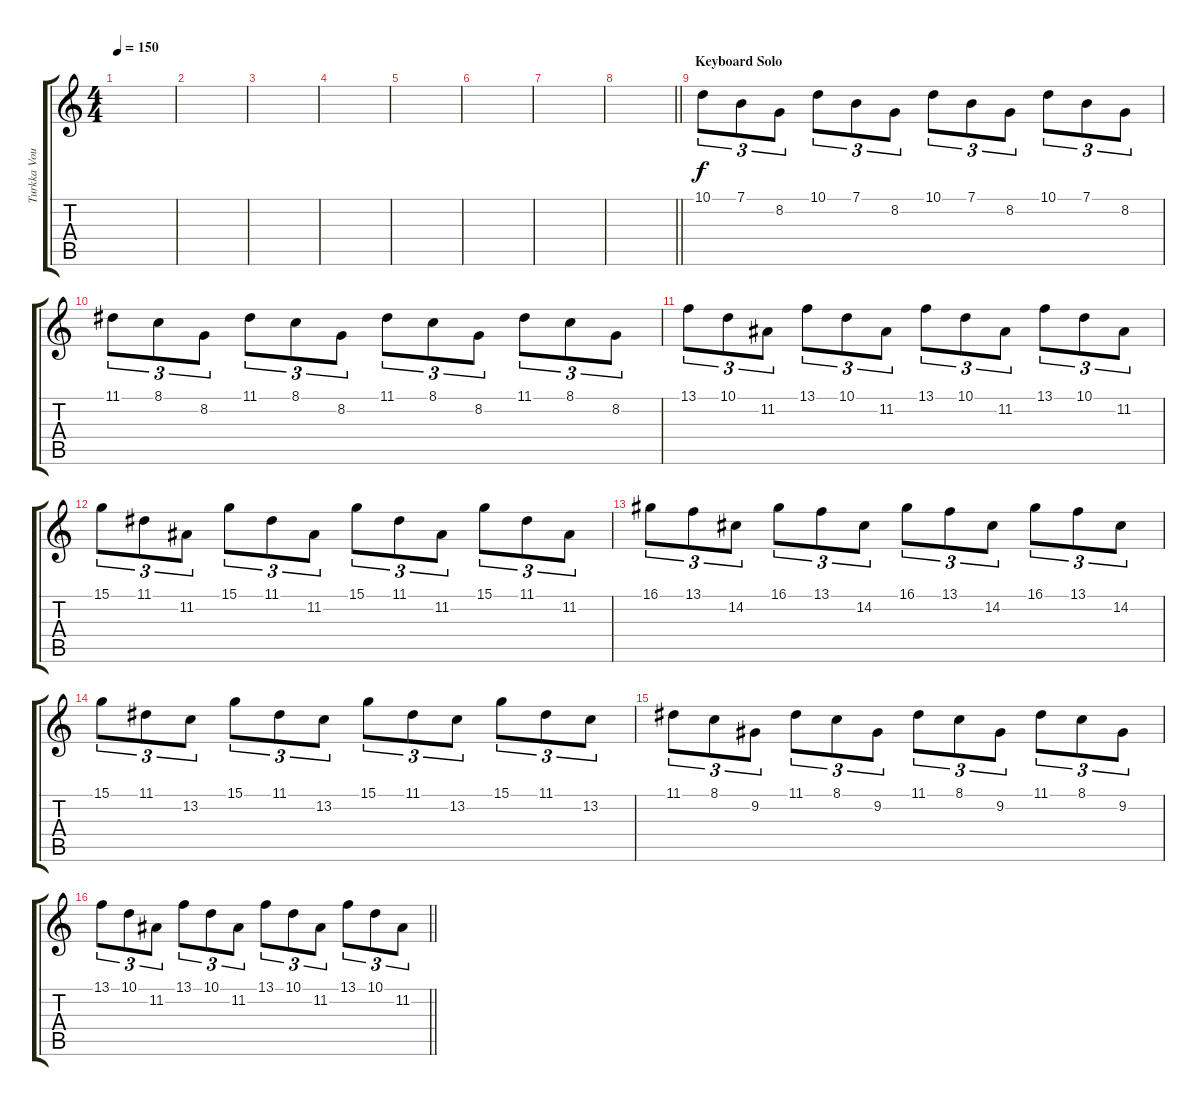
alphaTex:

\track ("Turkka Vourinen (Lead)" "Turkka Vou") {instrument lead1square}
\staff {score tabs}
\tuning (E4 B3 G3 D3 A2 E2) {hide}
\ts (4 4)
\tempo 150
\clef g2
\ks c
|
|
|
|
|
|
|
\barLineRight lightlight
|
\section ("" "Keyboard Solo")
10.1.8{tu (3 2) instrument stringensemble1} 7.1.8{tu (3 2)} 8.2.8{tu (3 2)} 10.1.8{tu (3 2)} 7.1.8{tu (3 2)} 8.2.8{tu (3 2)} 10.1.8{tu (3 2)} 7.1.8{tu (3 2)} 8.2.8{tu (3 2)} 10.1.8{tu (3 2)} 7.1.8{tu (3 2)} 8.2.8{tu (3 2)} |
11.1.8{tu (3 2)} 8.1.8{tu (3 2)} 8.2.8{tu (3 2)} 11.1.8{tu (3 2)} 8.1.8{tu (3 2)} 8.2.8{tu (3 2)} 11.1.8{tu (3 2)} 8.1.8{tu (3 2)} 8.2.8{tu (3 2)} 11.1.8{tu (3 2)} 8.1.8{tu (3 2)} 8.2.8{tu (3 2)} |
13.1.8{tu (3 2)} 10.1.8{tu (3 2)} 11.2.8{tu (3 2)} 13.1.8{tu (3 2)} 10.1.8{tu (3 2)} 11.2.8{tu (3 2)} 13.1.8{tu (3 2)} 10.1.8{tu (3 2)} 11.2.8{tu (3 2)} 13.1.8{tu (3 2)} 10.1.8{tu (3 2)} 11.2.8{tu (3 2)} |
15.1.8{tu (3 2)} 11.1.8{tu (3 2)} 11.2.8{tu (3 2)} 15.1.8{tu (3 2)} 11.1.8{tu (3 2)} 11.2.8{tu (3 2)} 15.1.8{tu (3 2)} 11.1.8{tu (3 2)} 11.2.8{tu (3 2)} 15.1.8{tu (3 2)} 11.1.8{tu (3 2)} 11.2.8{tu (3 2)} |
16.1.8{tu (3 2)} 13.1.8{tu (3 2)} 14.2.8{tu (3 2)} 16.1.8{tu (3 2)} 13.1.8{tu (3 2)} 14.2.8{tu (3 2)} 16.1.8{tu (3 2)} 13.1.8{tu (3 2)} 14.2.8{tu (3 2)} 16.1.8{tu (3 2)} 13.1.8{tu (3 2)} 14.2.8{tu (3 2)} |
15.1.8{tu (3 2)} 11.1.8{tu (3 2)} 13.2.8{tu (3 2)} 15.1.8{tu (3 2)} 11.1.8{tu (3 2)} 13.2.8{tu (3 2)} 15.1.8{tu (3 2)} 11.1.8{tu (3 2)} 13.2.8{tu (3 2)} 15.1.8{tu (3 2)} 11.1.8{tu (3 2)} 13.2.8{tu (3 2)} |
11.1.8{tu (3 2)} 8.1.8{tu (3 2)} 9.2.8{tu (3 2)} 11.1.8{tu (3 2)} 8.1.8{tu (3 2)} 9.2.8{tu (3 2)} 11.1.8{tu (3 2)} 8.1.8{tu (3 2)} 9.2.8{tu (3 2)} 11.1.8{tu (3 2)} 8.1.8{tu (3 2)} 9.2.8{tu (3 2)} |
\barLineRight lightlight
13.1.8{tu (3 2)} 10.1.8{tu (3 2)} 11.2.8{tu (3 2)} 13.1.8{tu (3 2)} 10.1.8{tu (3 2)} 11.2.8{tu (3 2)} 13.1.8{tu (3 2)} 10.1.8{tu (3 2)} 11.2.8{tu (3 2)} 13.1.8{tu (3 2)} 10.1.8{tu (3 2)} 11.2.8{tu (3 2)}
